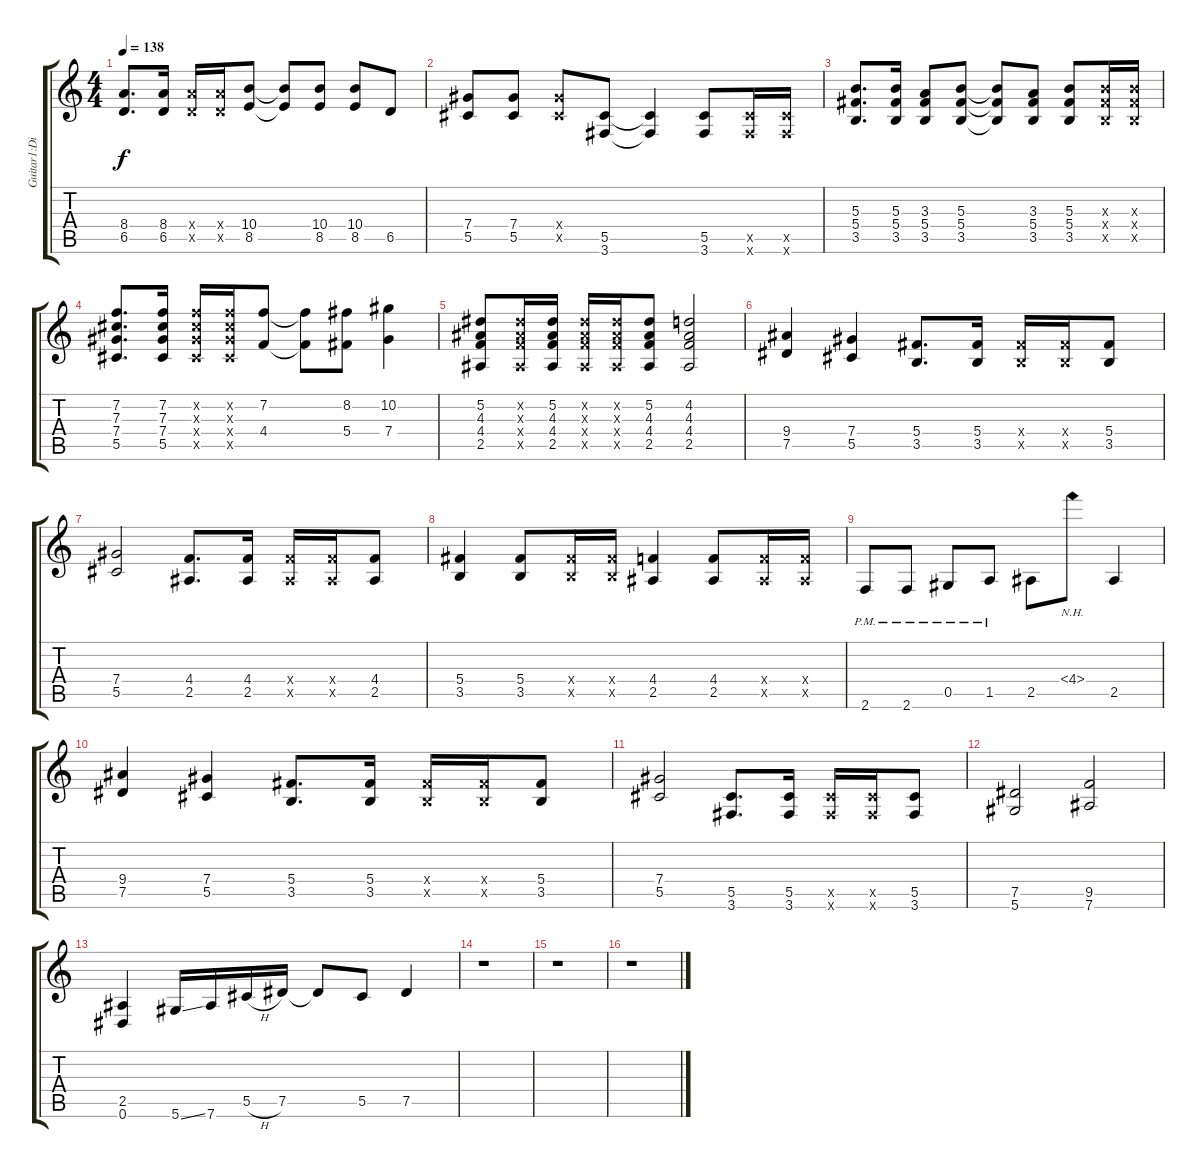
\track ("Guitar1:Distortion<Half Down>" "Guitar1:Di") {instrument distortionguitar}
\staff {score tabs}
\tuning (Eb4 Bb3 Gb3 Db3 Ab2 Eb2) {hide}
\ts (4 4)
\tempo 138
\clef g2
\ks c
(8.4 6.5).8{d dy f} (8.4 6.5).16 (8.4{x} 6.5{x}).16 (8.4{x} 6.5{x}).16 (10.4 8.5).8 (10.4{t} 8.5{t}).8 (10.4 8.5).8 (10.4 8.5).8 6.5.8 |
(7.4 5.5).8 (7.4 5.5).8 (7.4{x} 5.5{x}).8 (5.5 3.6).8 (5.5{t} 3.6{t}).4 (5.5 3.6).8 (5.5{x} 3.6{x}).16 (5.5{x} 3.6{x}).16 |
(5.3 5.4 3.5).8{d} (5.3 5.4 3.5).16 (3.3 5.4 3.5).8 (5.3 5.4 3.5).8 (5.3{t} 5.4{t} 3.5{t}).8 (3.3 5.4 3.5).8 (5.3 5.4 3.5).8 (5.3{x} 5.4{x} 3.5{x}).16 (5.3{x} 5.4{x} 3.5{x}).16 |
(7.2 7.3 7.4 5.5).8{d} (7.2 7.3 7.4 5.5).16 (7.2{x} 7.3{x} 7.4{x} 5.5{x}).16 (7.2{x} 7.3{x} 7.4{x} 5.5{x}).16 (7.2 4.4).8 (7.2{t} 4.4{t}).8 (8.2 5.4).8 (10.2 7.4).4 |
(5.2 4.3 4.4 2.5).8 (5.2{x} 4.3{x} 4.4{x} 2.5{x}).16 (5.2 4.3 4.4 2.5).16 (5.2{x} 4.3{x} 4.4{x} 2.5{x}).16 (5.2{x} 4.3{x} 4.4{x} 2.5{x}).16 (5.2 4.3 4.4 2.5).8 (4.2 4.3 4.4 2.5).2 |
(9.4 7.5).4 (7.4 5.5).4 (5.4 3.5).8{d} (5.4 3.5).16 (5.4{x} 3.5{x}).16 (5.4{x} 3.5{x}).16 (5.4 3.5).8 |
(7.4 5.5).2 (4.4 2.5).8{d} (4.4 2.5).16 (4.4{x} 2.5{x}).16 (4.4{x} 2.5{x}).16 (4.4 2.5).8 |
(5.4 3.5).4 (5.4 3.5).8 (5.4{x} 3.5{x}).16 (5.4{x} 3.5{x}).16 (4.4 2.5).4 (4.4 2.5).8 (4.4{x} 2.5{x}).16 (4.4{x} 2.5{x}).16 |
2.6{pm}.8 2.6{pm}.8 0.5{pm}.8 1.5{pm}.8 2.5.8 4.4{nh}.8 2.5.4 |
(9.4 7.5).4 (7.4 5.5).4 (5.4 3.5).8{d} (5.4 3.5).16 (5.4{x} 3.5{x}).16 (5.4{x} 3.5{x}).16 (5.4 3.5).8 |
(7.4 5.5).2 (5.5 3.6).8{d} (5.5 3.6).16 (5.5{x} 3.6{x}).16 (5.5{x} 3.6{x}).16 (5.5 3.6).8 |
(7.5 5.6).2 (9.5 7.6).2 |
(2.5 0.6).4 5.6{ss}.16 7.6.16 5.5{h}.16 7.5.16 7.5{t}.8 5.5.8 7.5.4 |
r.1 |
r.1 |
r.1
